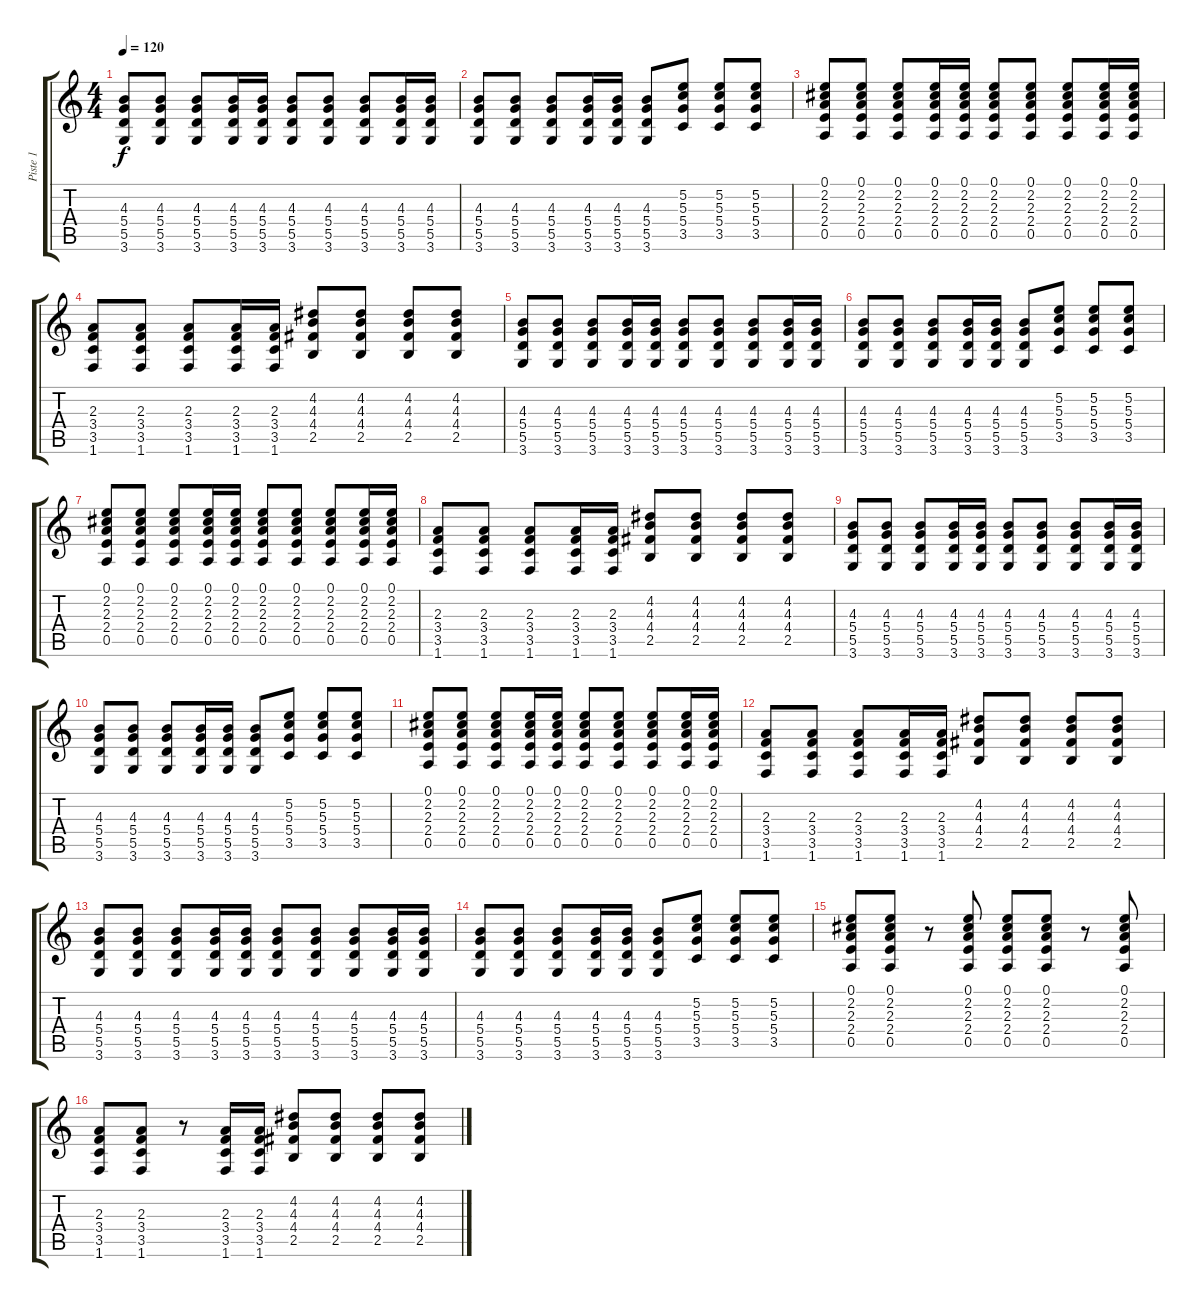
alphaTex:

\track ("Piste 1" "Piste 1") {instrument acousticguitarsteel}
\staff {score tabs}
\tuning (E4 B3 G3 D3 A2 E2) {hide}
\ts (4 4)
\tempo 120
\clef g2
\ks c
(4.3 5.4 5.5 3.6).8{dy f} (4.3 5.4 5.5 3.6).8 (4.3 5.4 5.5 3.6).8 (4.3 5.4 5.5 3.6).16 (4.3 5.4 5.5 3.6).16 (4.3 5.4 5.5 3.6).8 (4.3 5.4 5.5 3.6).8 (4.3 5.4 5.5 3.6).8 (4.3 5.4 5.5 3.6).16 (4.3 5.4 5.5 3.6).16 |
(4.3 5.4 5.5 3.6).8 (4.3 5.4 5.5 3.6).8 (4.3 5.4 5.5 3.6).8 (4.3 5.4 5.5 3.6).16 (4.3 5.4 5.5 3.6).16 (4.3 5.4 5.5 3.6).8 (5.2 5.3 5.4 3.5).8 (5.2 5.3 5.4 3.5).8 (5.2 5.3 5.4 3.5).8 |
(0.1 2.2 2.3 2.4 0.5).8 (0.1 2.2 2.3 2.4 0.5).8 (0.1 2.2 2.3 2.4 0.5).8 (0.1 2.2 2.3 2.4 0.5).16 (0.1 2.2 2.3 2.4 0.5).16 (0.1 2.2 2.3 2.4 0.5).8 (0.1 2.2 2.3 2.4 0.5).8 (0.1 2.2 2.3 2.4 0.5).8 (0.1 2.2 2.3 2.4 0.5).16 (0.1 2.2 2.3 2.4 0.5).16 |
(2.3 3.4 3.5 1.6).8 (2.3 3.4 3.5 1.6).8 (2.3 3.4 3.5 1.6).8 (2.3 3.4 3.5 1.6).16 (2.3 3.4 3.5 1.6).16 (4.2 4.3 4.4 2.5).8 (4.2 4.3 4.4 2.5).8 (4.2 4.3 4.4 2.5).8 (4.2 4.3 4.4 2.5).8 |
(4.3 5.4 5.5 3.6).8 (4.3 5.4 5.5 3.6).8 (4.3 5.4 5.5 3.6).8 (4.3 5.4 5.5 3.6).16 (4.3 5.4 5.5 3.6).16 (4.3 5.4 5.5 3.6).8 (4.3 5.4 5.5 3.6).8 (4.3 5.4 5.5 3.6).8 (4.3 5.4 5.5 3.6).16 (4.3 5.4 5.5 3.6).16 |
(4.3 5.4 5.5 3.6).8 (4.3 5.4 5.5 3.6).8 (4.3 5.4 5.5 3.6).8 (4.3 5.4 5.5 3.6).16 (4.3 5.4 5.5 3.6).16 (4.3 5.4 5.5 3.6).8 (5.2 5.3 5.4 3.5).8 (5.2 5.3 5.4 3.5).8 (5.2 5.3 5.4 3.5).8 |
(0.1 2.2 2.3 2.4 0.5).8 (0.1 2.2 2.3 2.4 0.5).8 (0.1 2.2 2.3 2.4 0.5).8 (0.1 2.2 2.3 2.4 0.5).16 (0.1 2.2 2.3 2.4 0.5).16 (0.1 2.2 2.3 2.4 0.5).8 (0.1 2.2 2.3 2.4 0.5).8 (0.1 2.2 2.3 2.4 0.5).8 (0.1 2.2 2.3 2.4 0.5).16 (0.1 2.2 2.3 2.4 0.5).16 |
(2.3 3.4 3.5 1.6).8 (2.3 3.4 3.5 1.6).8 (2.3 3.4 3.5 1.6).8 (2.3 3.4 3.5 1.6).16 (2.3 3.4 3.5 1.6).16 (4.2 4.3 4.4 2.5).8 (4.2 4.3 4.4 2.5).8 (4.2 4.3 4.4 2.5).8 (4.2 4.3 4.4 2.5).8 |
(4.3 5.4 5.5 3.6).8 (4.3 5.4 5.5 3.6).8 (4.3 5.4 5.5 3.6).8 (4.3 5.4 5.5 3.6).16 (4.3 5.4 5.5 3.6).16 (4.3 5.4 5.5 3.6).8 (4.3 5.4 5.5 3.6).8 (4.3 5.4 5.5 3.6).8 (4.3 5.4 5.5 3.6).16 (4.3 5.4 5.5 3.6).16 |
(4.3 5.4 5.5 3.6).8 (4.3 5.4 5.5 3.6).8 (4.3 5.4 5.5 3.6).8 (4.3 5.4 5.5 3.6).16 (4.3 5.4 5.5 3.6).16 (4.3 5.4 5.5 3.6).8 (5.2 5.3 5.4 3.5).8 (5.2 5.3 5.4 3.5).8 (5.2 5.3 5.4 3.5).8 |
(0.1 2.2 2.3 2.4 0.5).8 (0.1 2.2 2.3 2.4 0.5).8 (0.1 2.2 2.3 2.4 0.5).8 (0.1 2.2 2.3 2.4 0.5).16 (0.1 2.2 2.3 2.4 0.5).16 (0.1 2.2 2.3 2.4 0.5).8 (0.1 2.2 2.3 2.4 0.5).8 (0.1 2.2 2.3 2.4 0.5).8 (0.1 2.2 2.3 2.4 0.5).16 (0.1 2.2 2.3 2.4 0.5).16 |
(2.3 3.4 3.5 1.6).8 (2.3 3.4 3.5 1.6).8 (2.3 3.4 3.5 1.6).8 (2.3 3.4 3.5 1.6).16 (2.3 3.4 3.5 1.6).16 (4.2 4.3 4.4 2.5).8 (4.2 4.3 4.4 2.5).8 (4.2 4.3 4.4 2.5).8 (4.2 4.3 4.4 2.5).8 |
(4.3 5.4 5.5 3.6).8 (4.3 5.4 5.5 3.6).8 (4.3 5.4 5.5 3.6).8 (4.3 5.4 5.5 3.6).16 (4.3 5.4 5.5 3.6).16 (4.3 5.4 5.5 3.6).8 (4.3 5.4 5.5 3.6).8 (4.3 5.4 5.5 3.6).8 (4.3 5.4 5.5 3.6).16 (4.3 5.4 5.5 3.6).16 |
(4.3 5.4 5.5 3.6).8 (4.3 5.4 5.5 3.6).8 (4.3 5.4 5.5 3.6).8 (4.3 5.4 5.5 3.6).16 (4.3 5.4 5.5 3.6).16 (4.3 5.4 5.5 3.6).8 (5.2 5.3 5.4 3.5).8 (5.2 5.3 5.4 3.5).8 (5.2 5.3 5.4 3.5).8 |
(0.1 2.2 2.3 2.4 0.5).8 (0.1 2.2 2.3 2.4 0.5).8 r.8 (0.1 2.2 2.3 2.4 0.5).8 (0.1 2.2 2.3 2.4 0.5).8 (0.1 2.2 2.3 2.4 0.5).8 r.8 (0.1 2.2 2.3 2.4 0.5).8 |
(2.3 3.4 3.5 1.6).8 (2.3 3.4 3.5 1.6).8 r.8 (2.3 3.4 3.5 1.6).16 (2.3 3.4 3.5 1.6).16 (4.2 4.3 4.4 2.5).8 (4.2 4.3 4.4 2.5).8 (4.2 4.3 4.4 2.5).8 (4.2 4.3 4.4 2.5).8
